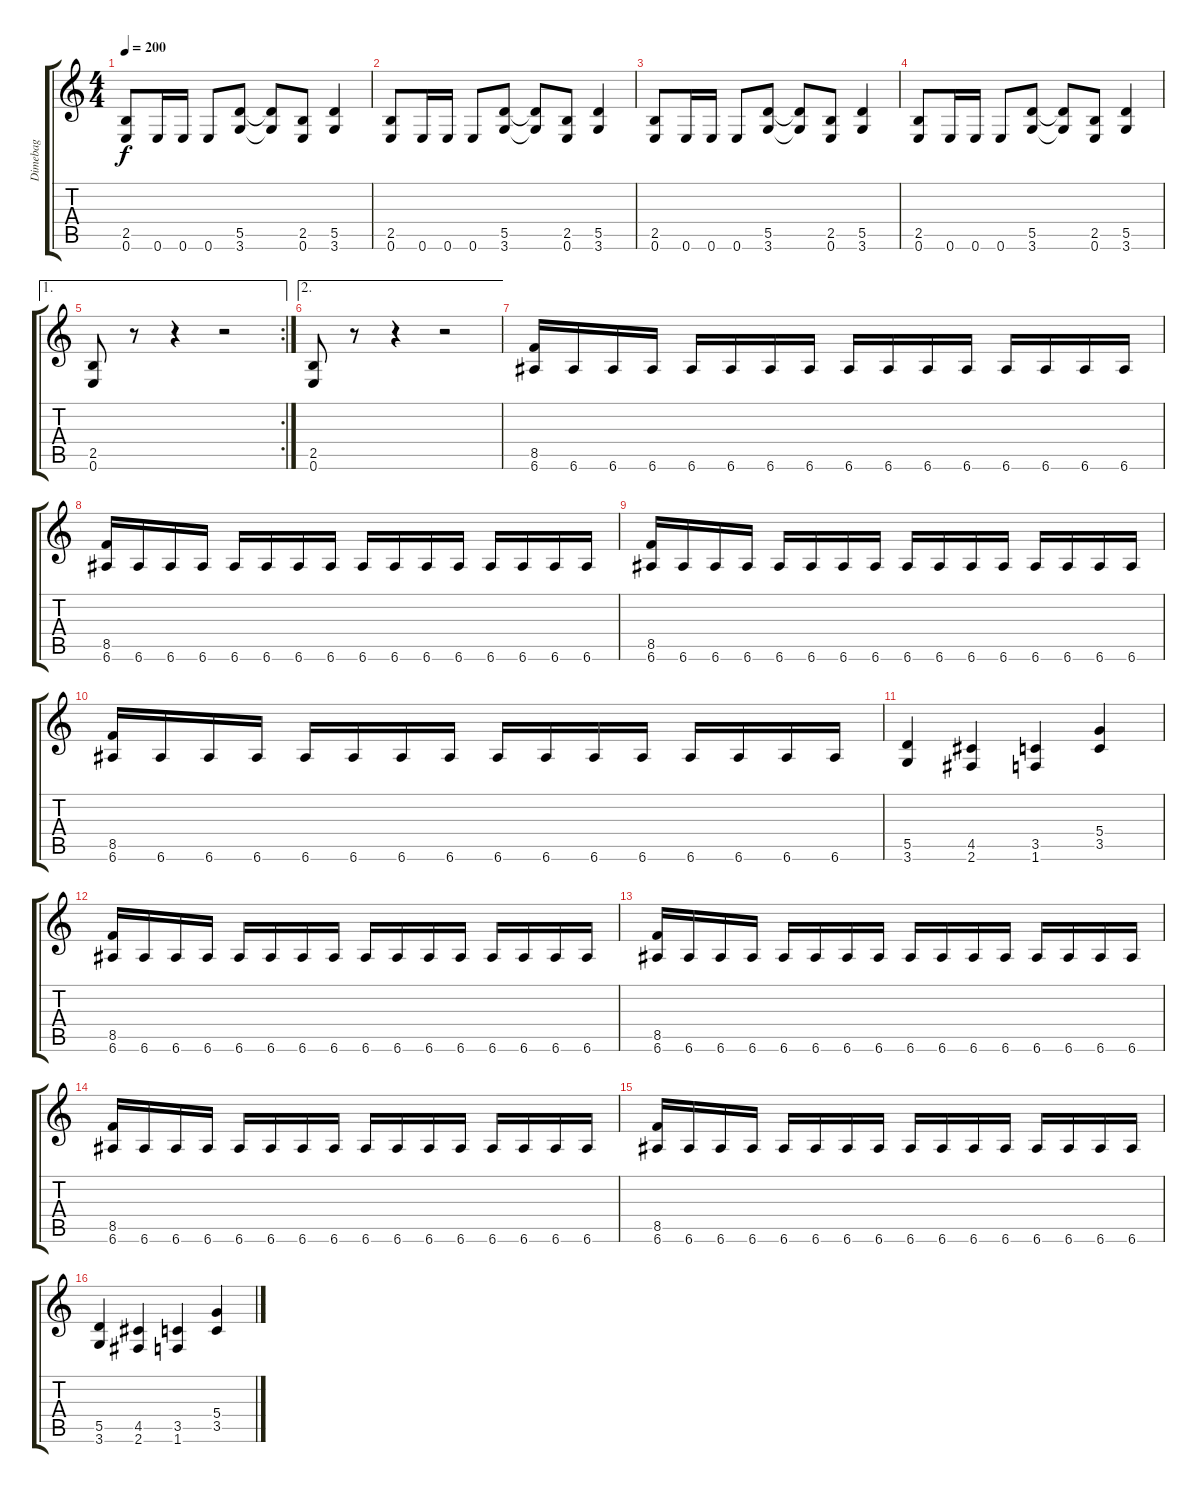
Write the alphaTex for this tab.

\track ("Dimebag" "Dimebag") {instrument distortionguitar}
\staff {score tabs}
\tuning (E4 B3 G3 D3 A2 E2) {hide}
\ts (4 4)
\tempo 200
\clef g2
\ks c
(2.5 0.6).8{dy f} 0.6.16 0.6.16 0.6.8 (5.5 3.6).8 (5.5{t} 3.6{t}).8 (2.5 0.6).8 (5.5 3.6).4 |
(2.5 0.6).8 0.6.16 0.6.16 0.6.8 (5.5 3.6).8 (5.5{t} 3.6{t}).8 (2.5 0.6).8 (5.5 3.6).4 |
(2.5 0.6).8 0.6.16 0.6.16 0.6.8 (5.5 3.6).8 (5.5{t} 3.6{t}).8 (2.5 0.6).8 (5.5 3.6).4 |
(2.5 0.6).8 0.6.16 0.6.16 0.6.8 (5.5 3.6).8 (5.5{t} 3.6{t}).8 (2.5 0.6).8 (5.5 3.6).4 |
\ae 1
\rc 2
(2.5 0.6).8 r.8 r.4 r.2 |
\ae 2
(2.5 0.6).8 r.8 r.4 r.2 |
(8.5 6.6).16 6.6.16 6.6.16 6.6.16 6.6.16 6.6.16 6.6.16 6.6.16 6.6.16 6.6.16 6.6.16 6.6.16 6.6.16 6.6.16 6.6.16 6.6.16 |
(8.5 6.6).16 6.6.16 6.6.16 6.6.16 6.6.16 6.6.16 6.6.16 6.6.16 6.6.16 6.6.16 6.6.16 6.6.16 6.6.16 6.6.16 6.6.16 6.6.16 |
(8.5 6.6).16 6.6.16 6.6.16 6.6.16 6.6.16 6.6.16 6.6.16 6.6.16 6.6.16 6.6.16 6.6.16 6.6.16 6.6.16 6.6.16 6.6.16 6.6.16 |
(8.5 6.6).16 6.6.16 6.6.16 6.6.16 6.6.16 6.6.16 6.6.16 6.6.16 6.6.16 6.6.16 6.6.16 6.6.16 6.6.16 6.6.16 6.6.16 6.6.16 |
(5.5 3.6).4 (4.5 2.6).4 (3.5 1.6).4 (5.4 3.5).4 |
(8.5 6.6).16 6.6.16 6.6.16 6.6.16 6.6.16 6.6.16 6.6.16 6.6.16 6.6.16 6.6.16 6.6.16 6.6.16 6.6.16 6.6.16 6.6.16 6.6.16 |
(8.5 6.6).16 6.6.16 6.6.16 6.6.16 6.6.16 6.6.16 6.6.16 6.6.16 6.6.16 6.6.16 6.6.16 6.6.16 6.6.16 6.6.16 6.6.16 6.6.16 |
(8.5 6.6).16 6.6.16 6.6.16 6.6.16 6.6.16 6.6.16 6.6.16 6.6.16 6.6.16 6.6.16 6.6.16 6.6.16 6.6.16 6.6.16 6.6.16 6.6.16 |
(8.5 6.6).16 6.6.16 6.6.16 6.6.16 6.6.16 6.6.16 6.6.16 6.6.16 6.6.16 6.6.16 6.6.16 6.6.16 6.6.16 6.6.16 6.6.16 6.6.16 |
(5.5 3.6).4 (4.5 2.6).4 (3.5 1.6).4 (5.4 3.5).4
